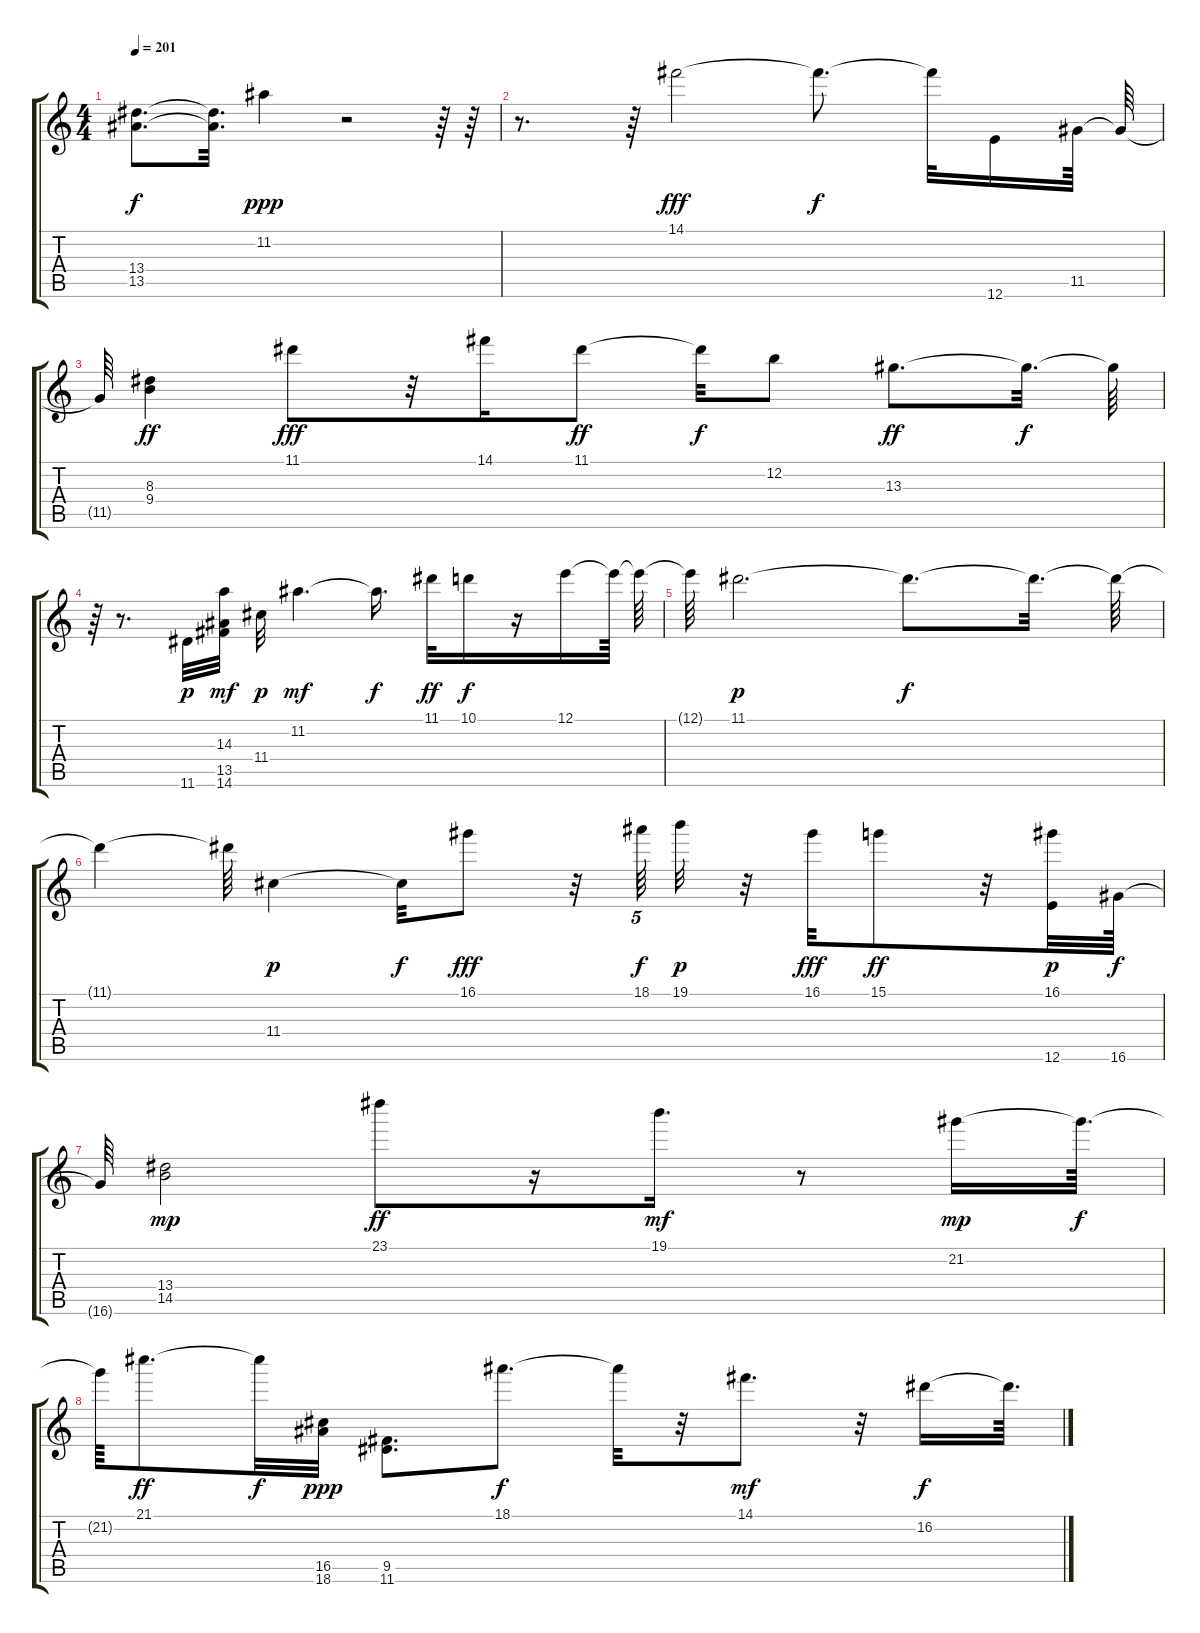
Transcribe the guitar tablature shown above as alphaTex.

\track "" {instrument acousticguitarnylon}
\staff {score tabs}
\tuning (E4 B3 G3 D3 A2 E2) {hide}
\ts (4 4)
\tempo 201
\clef g2
\ks c
(13.4{t} 13.5{t}).8{d dy f} (13.4{t} 13.5{t}).32{d} 11.2.4{dy ppp} r.2 r.64 r.64 |
r.8{d} r.64 14.1.2{dy fff} 14.1{t}.8{d dy f} 14.1{t}.32 12.6.16 11.5.64 11.5{t}.64 |
11.5{t}.64 (8.3 9.4).4{dy ff} 11.1.8{dy fff} r.32 14.1.16 11.1.8{dy ff} 11.1{t}.32{dy f} 12.2.8 13.3.8{d dy ff} 13.3{t}.32{d dy f} 13.3{t}.64 |
r.64 r.8{d} 11.6.32{dy p} (14.3 13.5 14.6).32{dy mf} 11.4.32{dy p} 11.2.4{d dy mf} 11.2{t}.16{d dy f} 11.1.32{dy ff} 10.1.16{dy f} r.16 12.1.16 12.1{t}.64 12.1{t}.64 |
12.1{t}.64 11.1.2{d dy p} 11.1{t}.8{d dy f} 11.1{t}.32{d} 11.1{t}.64 |
11.1{t}.4 11.1{t}.64 11.4.4{dy p} 11.4{t}.32{dy f} 16.1.8{dy fff} r.32 18.1.64{tu (5 4) dy f} 19.1.32{dy p} r.32 16.1.32{dy fff} 15.1.8{dy ff} r.32 (16.1 12.6).32{dy p} 16.6.64{dy f} |
16.6{t}.64 (13.4 14.5).2{dy mp} 23.1.8{dy ff} r.16 19.1.16{d dy mf} r.8 21.2.16{dy mp} 21.2{t}.64{d dy f} |
21.2{t}.64 21.1.8{d dy ff} 21.1{t}.32{dy f} (16.5 18.6).32{dy ppp} (9.5 11.6).8{d} 18.1.8{d dy f} 18.1{t}.32 r.32 14.1.8{d dy mf} r.32 16.2.16{dy f} 16.2{t}.64{d}
